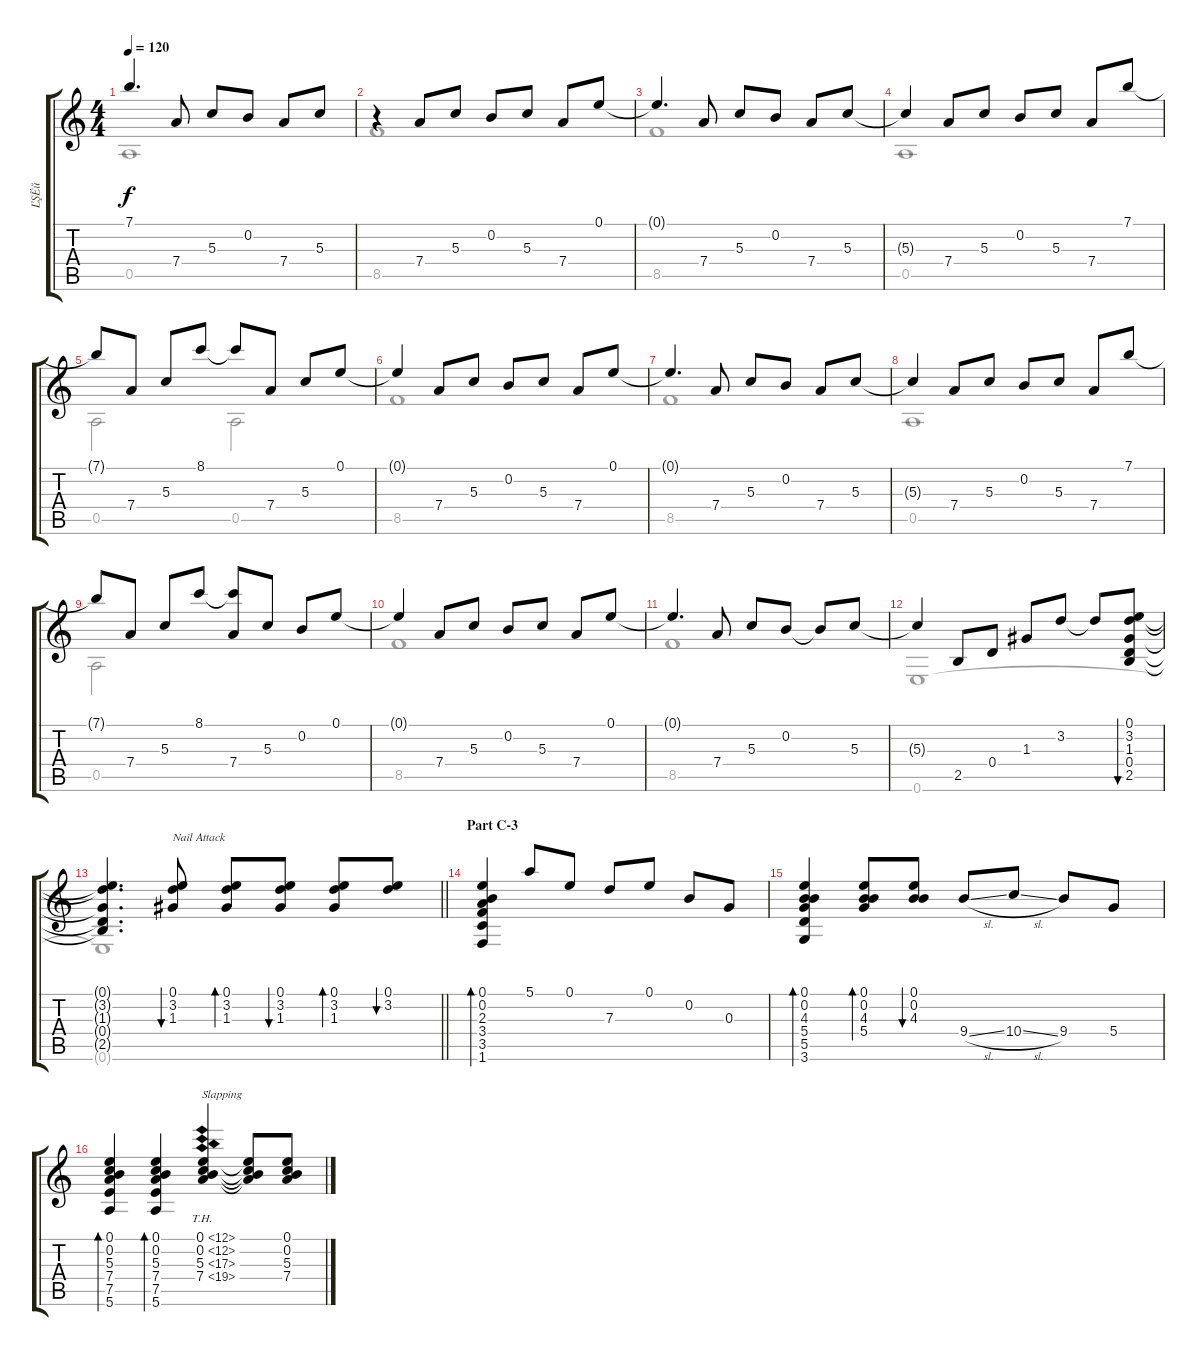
\track ("ĽŞËű" "ĽŞËű") {instrument acousticguitarnylon}
\staff {score tabs}
\tuning (E4 B3 G3 D3 A2 E2) {hide}
\voice
\ts (4 4)
\tempo 120
\clef g2
\ks c
7.1{t}.4{d dy f} 7.4.8 5.3.8 0.2.8 7.4.8 5.3.8 |
r.4 7.4.8 5.3.8 0.2.8 5.3.8 7.4.8 0.1.8 |
0.1{t}.4{d} 7.4.8 5.3.8 0.2.8 7.4.8 5.3.8 |
5.3{t}.4 7.4.8 5.3.8 0.2.8 5.3.8 7.4.8 7.1.8 |
7.1{t}.8 7.4.8 5.3.8 8.1.8 8.1{t}.8 7.4.8 5.3.8 0.1.8 |
0.1{t}.4 7.4.8 5.3.8 0.2.8 5.3.8 7.4.8 0.1.8 |
0.1{t}.4{d} 7.4.8 5.3.8 0.2.8 7.4.8 5.3.8 |
5.3{t}.4 7.4.8 5.3.8 0.2.8 5.3.8 7.4.8 7.1.8 |
7.1{t}.8 7.4.8 5.3.8 8.1.8 (8.1{t} 7.4).8 5.3.8 0.2.8 0.1.8 |
0.1{t}.4 7.4.8 5.3.8 0.2.8 5.3.8 7.4.8 0.1.8 |
0.1{t}.4{d} 7.4.8 5.3.8 0.2.8 0.2{t}.8 5.3.8 |
5.3{t}.4 2.5.8 0.4.8 1.3.8 3.2.8 3.2{t}.8 (0.1 3.2 1.3 0.4 2.5).8{bu 480} |
\barLineRight lightlight
(0.1{t} 3.2{t} 1.3{t} 0.4{t} 2.5{t}).4{d} (0.1 3.2 1.3).8{bu 60 txt "Nail Attack"} (0.1 3.2 1.3).8{bd 60} (0.1 3.2 1.3).8{bu 60} (0.1 3.2 1.3).8{bd 30} (0.1 3.2).8{bu 30} |
\section ("" "Part C-3")
(0.1 0.2 2.3 3.4 3.5 1.6).4{bd 60 beam Up} 5.1.8{beam Up} 0.1.8{beam Up} 7.3.8{beam Up} 0.1.8{beam Up} 0.2.8{beam Up} 0.3.8{beam Up} |
(0.1 0.2 4.3 5.4 5.5 3.6).4{bd 60 beam Up} (0.1 0.2 4.3 5.4).8{bd 30 beam Up} (0.1 0.2 4.3).8{bu 30 beam Up} 9.4{sl}.8{beam Up} 10.4{sl}.8{beam Up} 9.4.8{beam Up} 5.4.8{beam Up} |
(0.1 0.2 5.3 7.4 7.5 5.6).4{bd 30 beam Up} (0.1 0.2 5.3 7.4 7.5 5.6).4{bd 30 beam Up} (0.1{th 12} 0.2{th 12} 5.3{th 12} 7.4{th 12}).4{txt "Slapping" beam Up} (0.1{t} 0.2{t} 5.3{t} 7.4{t}).8{beam Up} (0.1 0.2 5.3 7.4).8
\voice
\clef g2
\ottava regular
\simile none
\ks c
0.5.1{dy f} |
8.5.1 |
8.5.1 |
0.5.1 |
0.5.2 0.5.2 |
8.5.1 |
8.5.1 |
0.5.1 |
0.5.2 |
8.5.1 |
8.5.1 |
0.6.1 |
\barLineRight lightlight
0.6{t}.1 |
|
|
